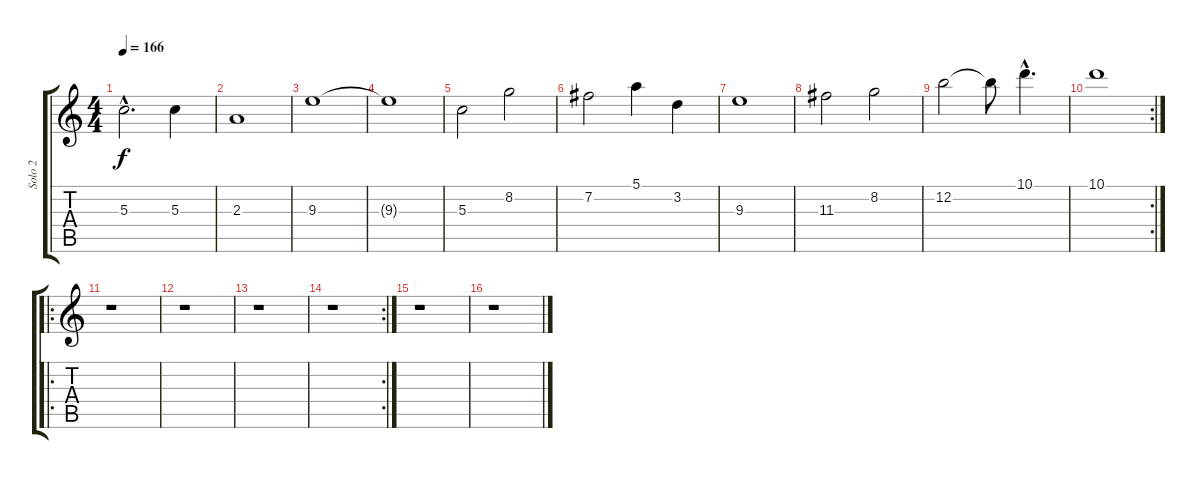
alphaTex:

\track ("Solo 2" "Solo 2") {instrument distortionguitar}
\staff {score tabs}
\tuning (E4 B3 G3 D3 A2 E2) {hide}
\ts (4 4)
\tempo 166
\clef g2
\ks c
5.3{hac}.2{d dy f} 5.3.4 |
2.3.1 |
9.3.1 |
9.3{t}.1 |
5.3.2 8.2.2 |
7.2.2 5.1.4 3.2.4 |
9.3.1 |
11.3.2 8.2.2 |
12.2.2 12.2{t}.8 10.1{hac}.4{d} |
\rc 2
10.1.1 |
\ro
r.1 |
r.1 |
r.1 |
\rc 2
r.1 |
r.1 |
r.1
